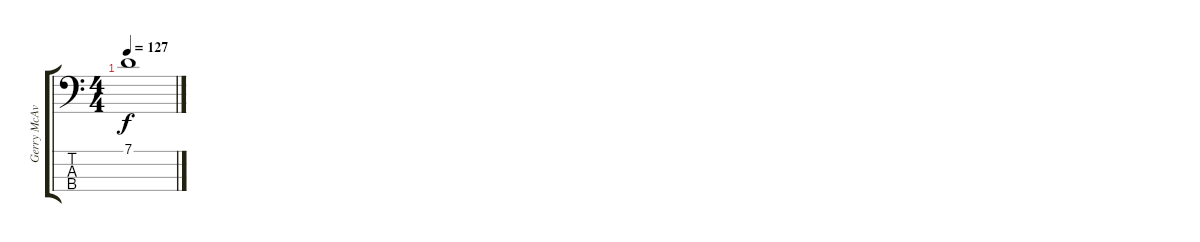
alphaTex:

\track ("Gerry McAvoy" "Gerry McAv") {instrument electricbassfinger}
\staff {score tabs}
\tuning (G2 D2 A1 E1) {hide}
\ts (4 4)
\tempo 127
\clef f4
\ks c
7.1{t}.1{dy f}
